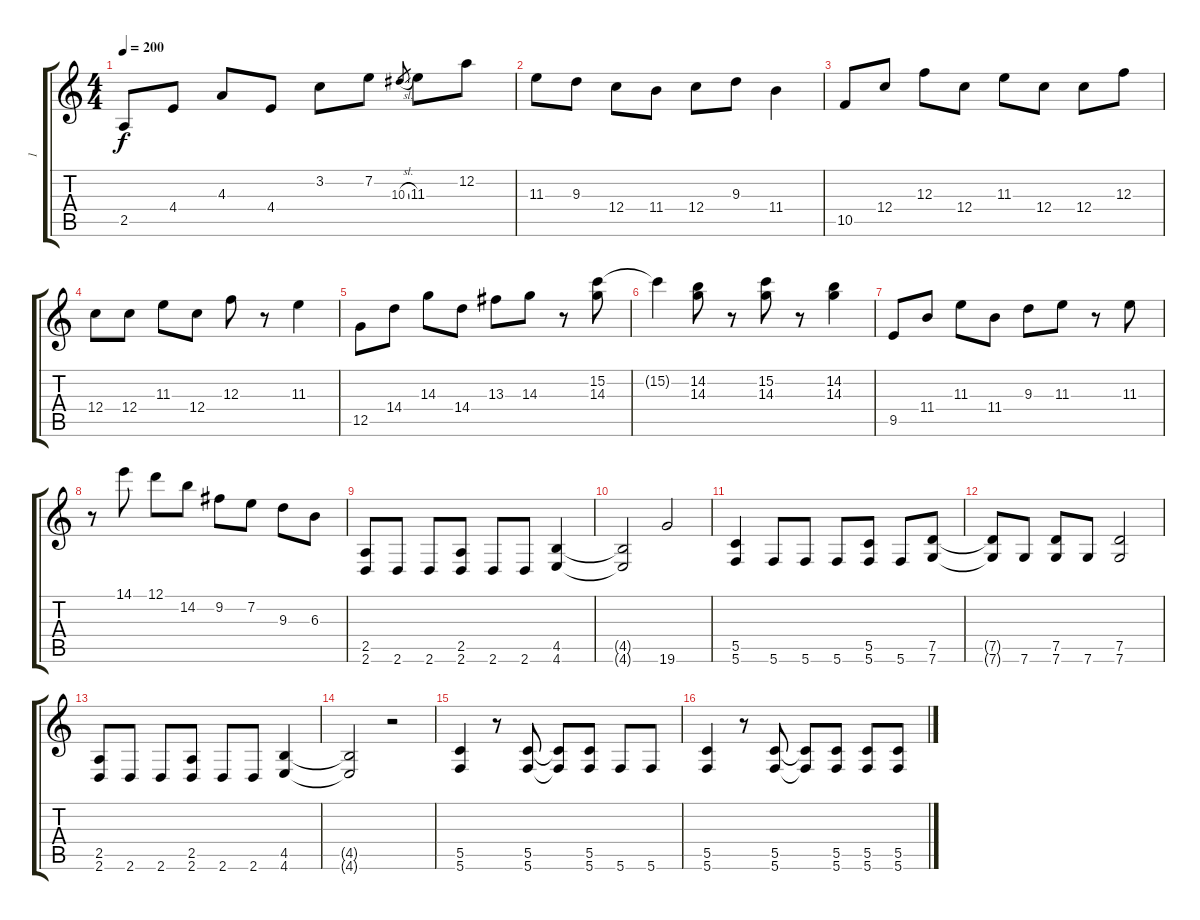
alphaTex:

\track ("1" "1") {instrument acousticguitarsteel}
\staff {score tabs}
\tuning (D4 A3 F3 C3 G2 C2) {hide}
\ts (4 4)
\tempo 200
\clef g2
\ks c
2.5.8{dy f} 4.4.8 4.3.8 4.4.8 3.2.8 7.2.8 10.3{sl}.8{gr} 11.3.8 12.2.8 |
11.3.8 9.3.8 12.4.8 11.4.8 12.4.8 9.3.8 11.4.4 |
10.5.8 12.4.8 12.3.8 12.4.8 11.3.8 12.4.8 12.4.8 12.3.8 |
12.4.8 12.4.8 11.3.8 12.4.8 12.3.8 r.8 11.3.4 |
12.5.8 14.4.8 14.3.8 14.4.8 13.3.8 14.3.8 r.8 (15.2 14.3).8 |
15.2{t}.4 (14.2 14.3).8 r.8 (15.2 14.3).8 r.8 (14.2 14.3).4 |
9.5.8 11.4.8 11.3.8 11.4.8 9.3.8 11.3.8 r.8 11.3.8 |
r.8 14.1.8 12.1.8 14.2.8 9.2.8 7.2.8 9.3.8 6.3.8 |
(2.5 2.6).8 2.6.8 2.6.8 (2.5 2.6).8 2.6.8 2.6.8 (4.5 4.6).4 |
(4.5{t} 4.6{t}).2 19.6.2 |
(5.5 5.6).4 5.6.8 5.6.8 5.6.8 (5.5 5.6).8 5.6.8 (7.5 7.6).8 |
(7.5{t} 7.6{t}).8 7.6.8 (7.5 7.6).8 7.6.8 (7.5 7.6).2 |
(2.5 2.6).8 2.6.8 2.6.8 (2.5 2.6).8 2.6.8 2.6.8 (4.5 4.6).4 |
(4.5{t} 4.6{t}).2 r.2 |
(5.5 5.6).4 r.8 (5.5 5.6).8 (5.5{t} 5.6{t}).8 (5.5 5.6).8 5.6.8 5.6.8 |
(5.5 5.6).4 r.8 (5.5 5.6).8 (5.5{t} 5.6{t}).8 (5.5 5.6).8 (5.5 5.6).8 (5.5 5.6).8
